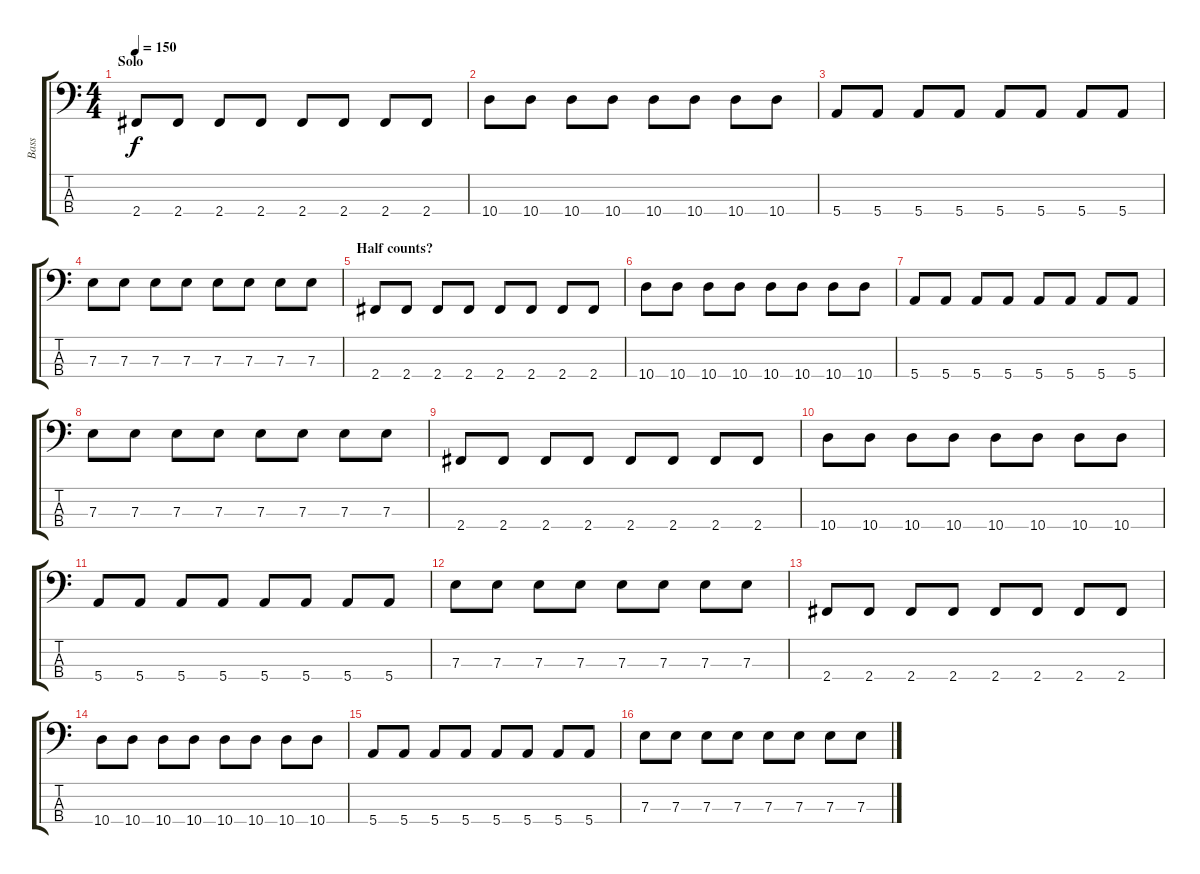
\track ("Bass" "Bass") {instrument electricbasspick}
\staff {score tabs}
\tuning (G2 D2 A1 E1) {hide}
\ts (4 4)
\section ("" "Solo")
\tempo 150
\clef f4
\ks c
2.4.8{dy f} 2.4.8 2.4.8 2.4.8 2.4.8 2.4.8 2.4.8 2.4.8 |
10.4.8 10.4.8 10.4.8 10.4.8 10.4.8 10.4.8 10.4.8 10.4.8 |
5.4.8 5.4.8 5.4.8 5.4.8 5.4.8 5.4.8 5.4.8 5.4.8 |
7.3.8 7.3.8 7.3.8 7.3.8 7.3.8 7.3.8 7.3.8 7.3.8 |
\section ("" "Half counts?")
2.4.8 2.4.8 2.4.8 2.4.8 2.4.8 2.4.8 2.4.8 2.4.8 |
10.4.8 10.4.8 10.4.8 10.4.8 10.4.8 10.4.8 10.4.8 10.4.8 |
5.4.8 5.4.8 5.4.8 5.4.8 5.4.8 5.4.8 5.4.8 5.4.8 |
7.3.8 7.3.8 7.3.8 7.3.8 7.3.8 7.3.8 7.3.8 7.3.8 |
2.4.8 2.4.8 2.4.8 2.4.8 2.4.8 2.4.8 2.4.8 2.4.8 |
10.4.8 10.4.8 10.4.8 10.4.8 10.4.8 10.4.8 10.4.8 10.4.8 |
5.4.8 5.4.8 5.4.8 5.4.8 5.4.8 5.4.8 5.4.8 5.4.8 |
7.3.8 7.3.8 7.3.8 7.3.8 7.3.8 7.3.8 7.3.8 7.3.8 |
2.4.8 2.4.8 2.4.8 2.4.8 2.4.8 2.4.8 2.4.8 2.4.8 |
10.4.8 10.4.8 10.4.8 10.4.8 10.4.8 10.4.8 10.4.8 10.4.8 |
5.4.8 5.4.8 5.4.8 5.4.8 5.4.8 5.4.8 5.4.8 5.4.8 |
7.3.8 7.3.8 7.3.8 7.3.8 7.3.8 7.3.8 7.3.8 7.3.8
